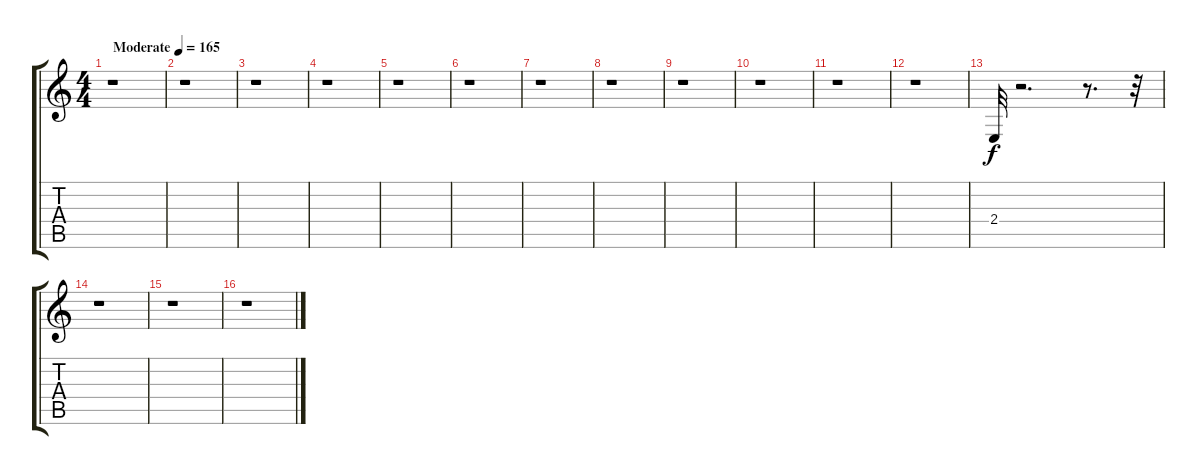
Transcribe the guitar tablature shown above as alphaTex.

\track "" {instrument acousticgrandpiano}
\staff {score tabs}
\tuning (E4 B3 G3 D3 A2 E2) {hide}
\ts (4 4)
\tempo (165 "Moderate")
\clef g2
\ks c
r.1{dy f instrument acousticgrandpiano} |
r.1 |
r.1 |
r.1 |
r.1 |
r.1 |
r.1 |
r.1 |
r.1 |
r.1 |
r.1 |
r.1 |
2.4.32 r.2{d} r.8{d} r.32 |
r.1 |
r.1 |
r.1
